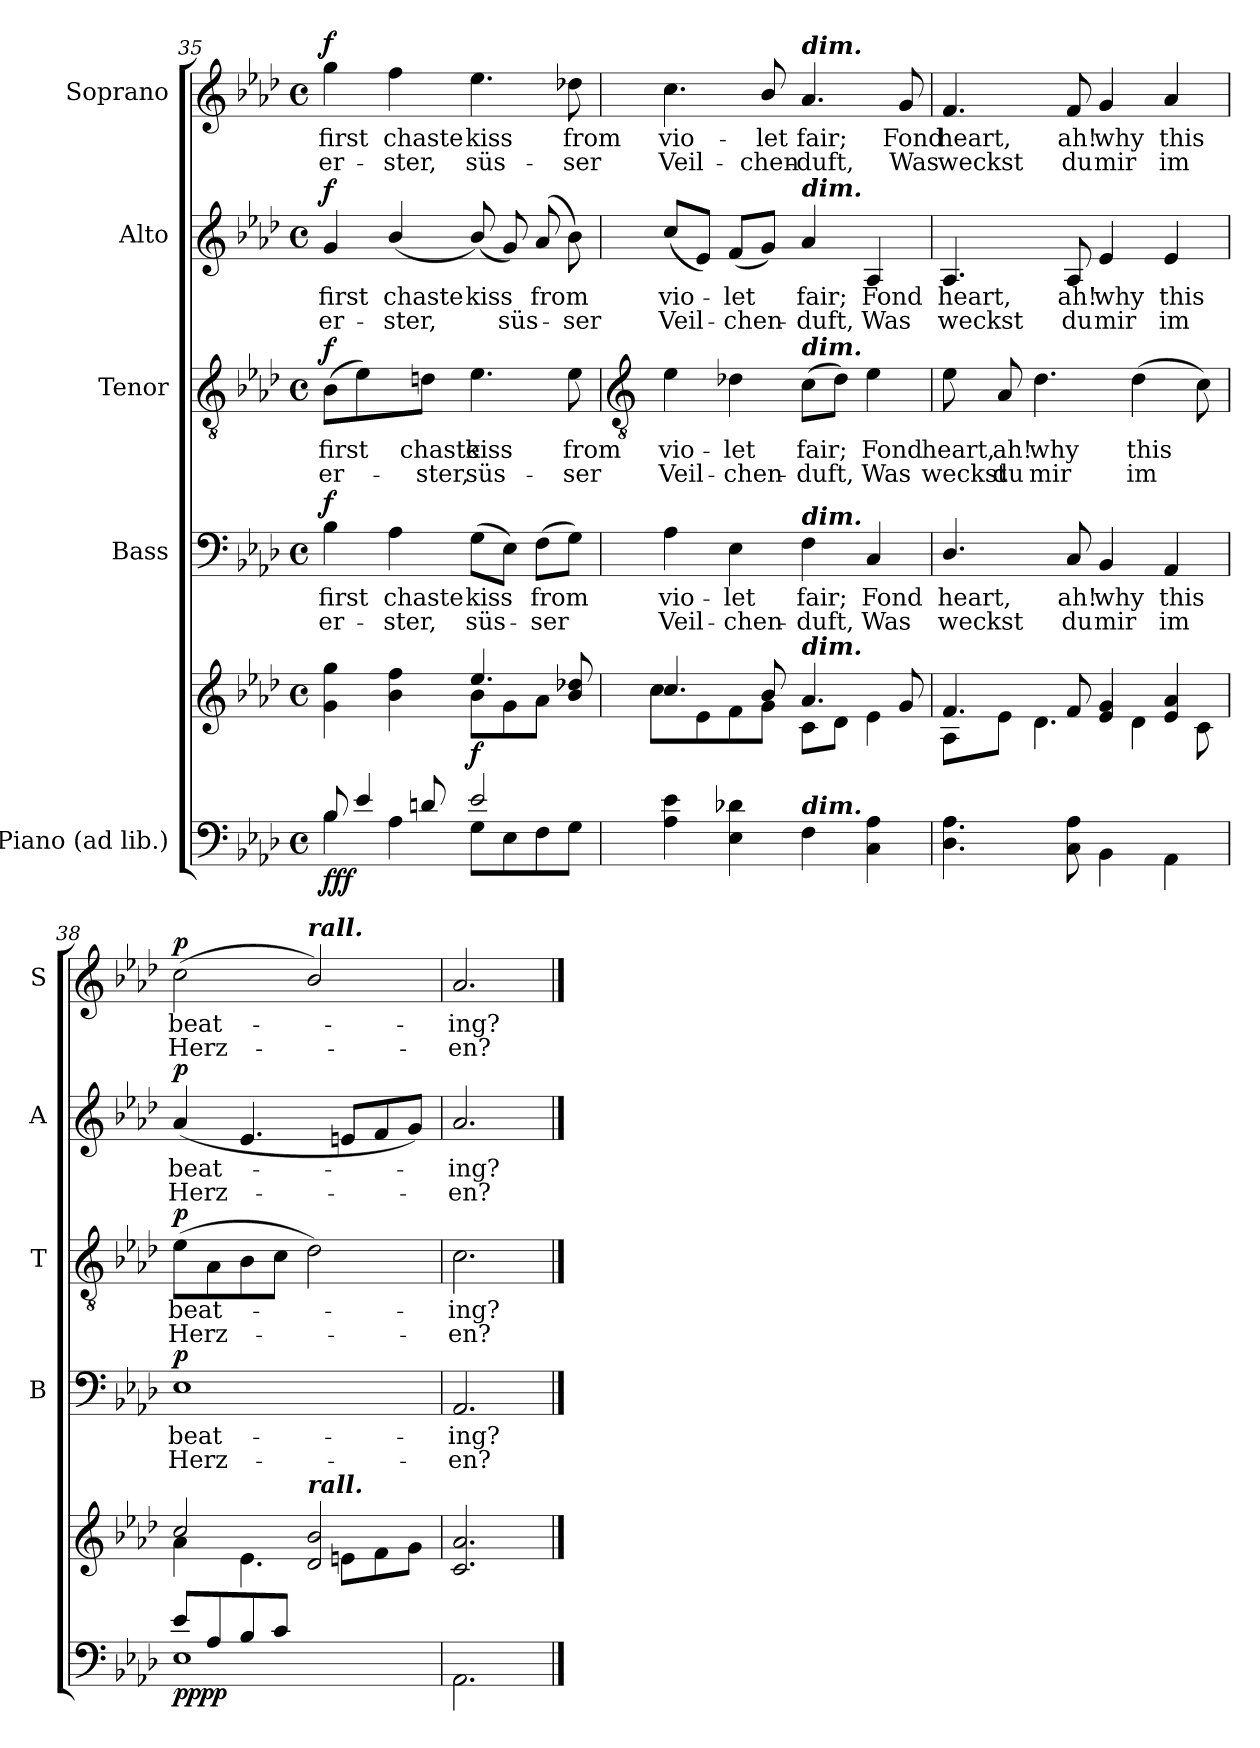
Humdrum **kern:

**kern	**kern	**dynam	**kern	**text	**text	**dynam	**kern	**text	**text	**dynam	**kern	**text	**text	**dynam	**kern	**text	**text	**dynam
*part5	*part5	*part5	*part4	*part4	*part4	*part4	*part3	*part3	*part3	*part3	*part2	*part2	*part2	*part2	*part1	*part1	*part1	*part1
*staff6	*staff5	*staff5/6	*staff4	*staff4	*staff4	*staff4	*staff3	*staff3	*staff3	*staff3	*staff2	*staff2	*staff2	*staff2	*staff1	*staff1	*staff1	*staff1
*I"Piano (ad lib.)	*	*	*I"Bass	*	*	*	*I"Tenor	*	*	*	*I"Alto	*	*	*	*I"Soprano	*	*	*
*	*	*	*I'B	*	*	*	*I'T	*	*	*	*I'A	*	*	*	*I'S	*	*	*
*clefF4	*clefG2	*	*clefF4	*	*	*	*clefGv2	*	*	*	*clefG2	*	*	*	*clefG2	*	*	*
*k[b-e-a-d-]	*k[b-e-a-d-]	*	*k[b-e-a-d-]	*	*	*	*k[b-e-a-d-]	*	*	*	*k[b-e-a-d-]	*	*	*	*k[b-e-a-d-]	*	*	*
*A-:	*A-:	*	*A-:	*	*	*	*A-:	*	*	*	*A-:	*	*	*	*A-:	*	*	*
*M4/4	*M4/4	*	*M4/4	*	*	*	*M4/4	*	*	*	*M4/4	*	*	*	*M4/4	*	*	*
*met(c)	*met(c)	*	*met(c)	*	*	*	*met(c)	*	*	*	*met(c)	*	*	*	*met(c)	*	*	*
=35	=35	=35	=35	=35	=35	=35	=35	=35	=35	=35	=35	=35	=35	=35	=35	=35	=35	=35
*^	*^	*	*	*	*	*	*	*	*	*	*	*	*	*	*	*	*	*
!	!	!	!	!LO:DY:b=2	!	!LO:LY:b	!LO:LY:b	!	!	!LO:LY:b	!LO:LY:b	!	!	!LO:LY:b	!LO:LY:b	!	!	!LO:LY:b	!LO:LY:b	!
!	!	!	!	!LO:DY:n=1:b=2	!	!	!	!	!	!	!	!	!	!	!	!	!	!	!	!
!	!	!	!	!LO:DY:n=2:b	!	!	!	!LO:DY:b	!	!	!	!LO:DY:b	!	!	!	!LO:DY:b	!	!	!	!LO:DY:b
8B-/	4B-\	4g\ 4gg\	2ryy	f f f	4B-	first	er-	f	(>8B-L	first	er-	f	4g	first	er-	f	4gg	first	er-	f
4e-/	.	.	.	.	.	.	.	.	4e-)	.	.	.	.	.	.	.	.	.	.	.
!	!	!	!	!	!	!LO:LY:b	!LO:LY:b	!	!	!	!	!	!	!LO:LY:b	!LO:LY:b	!	!	!LO:LY:b	!LO:LY:b	!
.	4A-\	4b-\ 4ff\	.	.	4A-	-chaste	ster,	.	.	.	.	.	(<4b-/	-chaste	ster,	.	4ff	-chaste	ster,	.
!	!	!	!	!	!	!	!	!	!	!LO:LY:b	!LO:LY:b	!	!	!	!	!	!	!	!	!
8dn/	.	.	.	.	.	.	.	.	8dnJ	chaste	ster,	.	.	.	.	.	.	.	.	.
!	!	!	!	!LO:DY:n=3:b	!	!LO:LY:b	!LO:LY:b	!	!	!LO:LY:b	!LO:LY:b	!	!	!LO:LY:b	!	!	!	!LO:LY:b	!LO:LY:b	!
2e-/	8G\L	4.ee-/	8b-/L	f	(>8GL	kiss	süs-	.	4.e-	kiss	süs-	.	(<8b-/)	kiss	.	.	4.ee-	kiss	süs-	.
!	!	!	!	!	!	!	!	!	!	!	!	!	!	!	!LO:LY:b	!	!	!	!	!
.	8E-\	.	8g\	.	8E-J)	.	.	.	.	.	.	.	8g)	.	süs-	.	.	.	.	.
!	!	!	!	!	!	!LO:LY:b	!LO:LY:b	!	!	!	!	!	!	!LO:LY:b	!	!	!	!	!	!
.	8F\	.	8a-\J	.	(>8FL	from	ser	.	.	.	.	.	(<8a-	from	.	.	.	.	.	.
!	!	!	!	!	!	!	!	!	!	!LO:LY:b	!LO:LY:b	!	!	!	!LO:LY:b	!	!	!LO:LY:b	!LO:LY:b	!
.	8G\J	8b-/ 8dd-X/	8ryy	.	8GJ)	.	.	.	8e-	-from	ser	.	8b-)	.	ser	.	8dd-X	-from	ser	.
!!LO:LB:g=z
=36	=36	=36	=36	=36	=36	=36	=36	=36	=36	=36	=36	=36	=36	=36	=36	=36	=36	=36	=36	=36
*	*	*	*	*	*	*	*	*	*clefGv2	*	*	*	*	*	*	*	*	*	*	*
!	!	!	!	!	!	!LO:LY:b	!LO:LY:b	!	!	!LO:LY:b	!LO:LY:b	!	!	!LO:LY:b	!LO:LY:b	!	!	!LO:LY:b	!LO:LY:b	!
2ryy	4A-\ 4e-\	4.cc/	8cc\L	.	4A-	vio-	-Veil-	.	4e-	vio-	-Veil-	.	(8ccL	vio-	Veil-	.	4.cc	vio-	-Veil-	.
.	.	.	8e-\	.	.	.	.	.	.	.	.	.	8e-J)	.	.	.	.	.	.	.
!	!	!	!	!	!	!LO:LY:b	!LO:LY:b	!	!	!LO:LY:b	!LO:LY:b	!	!	!LO:LY:b	!LO:LY:b	!	!	!	!	!
.	4E-\ 4d-X\	.	8f\	.	4E-	-let	chen-	.	4d-X	-let	chen-	.	(<8fL	let	chen-	.	.	.	.	.
!	!	!	!	!	!	!	!	!	!	!	!	!	!	!	!	!	!	!LO:LY:b	!LO:LY:b	!
.	.	8b-/	8g\J	.	.	.	.	.	.	.	.	.	8gJ)	.	.	.	8b-/	-let	chen-	.
!	!	!	!	!	!	!	!	!	!	!	!	!	!	!	!	!	!LO:TX:a:Bi:t=dim.	!	!	!
!	!	!	!	!	!	!	!	!	!	!	!	!	!LO:TX:a:Bi:t=dim.	!	!	!	!	!	!	!
!	!	!	!	!	!	!	!	!	!LO:TX:a:Bi:t=dim.	!	!	!	!	!	!	!	!	!	!	!
!	!	!	!	!	!LO:TX:a:Bi:t=dim.	!	!	!	!	!	!	!	!	!	!	!	!	!	!	!
!	!	!LO:TX:a:Bi:t=dim.	!	!	!	!	!	!	!	!	!	!	!	!	!	!	!	!	!	!
!LO:TX:a:Bi:t=dim.	!	!	!	!	!	!	!	!	!	!	!	!	!	!	!	!	!	!	!	!
!	!	!	!	!	!	!LO:LY:b	!LO:LY:b	!	!	!LO:LY:b	!LO:LY:b	!	!	!LO:LY:b	!LO:LY:b	!	!	!LO:LY:b	!LO:LY:b	!
8ryy	4F\	4.a-/	8c\L	.	4F	-fair;	duft,	.	(>8cL	-fair;	duft,	.	4a-	fair;	duft,	.	4.a-	-fair;	duft,	.
4.ryy	.	.	8d-\J	.	.	.	.	.	8d-J)	.	.	.	.	.	.	.	.	.	.	.
!	!	!	!	!	!	!LO:LY:b	!LO:LY:b	!	!	!LO:LY:b	!LO:LY:b	!	!	!LO:LY:b	!LO:LY:b	!	!	!	!	!
.	4C\ 4A-\	.	4e-\	.	4C	Fond	Was	.	4e-	Fond	Was	.	4A-	Fond	Was	.	.	.	.	.
!	!	!	!	!	!	!	!	!	!	!	!	!	!	!	!	!	!	!LO:LY:b	!LO:LY:b	!
.	.	8g/	.	.	.	.	.	.	.	.	.	.	.	.	.	.	8g	Fond	Was	.
=37	=37	=37	=37	=37	=37	=37	=37	=37	=37	=37	=37	=37	=37	=37	=37	=37	=37	=37	=37	=37
!	!	!	!	!	!	!LO:LY:b	!LO:LY:b	!	!	!LO:LY:b	!LO:LY:b	!	!	!LO:LY:b	!LO:LY:b	!	!	!LO:LY:b	!LO:LY:b	!
1ryy	4.D-\ 4.A-\	4.f/	8A-\L	.	4.D-/	heart,	weckst	.	8e-	heart,	weckst	.	4.A-	heart,	weckst	.	4.f	heart,	weckst	.
!	!	!	!	!	!	!	!	!	!	!LO:LY:b	!LO:LY:b	!	!	!	!	!	!	!	!	!
.	.	.	8e-\J	.	.	.	.	.	8A-	ah!	du	.	.	.	.	.	.	.	.	.
!	!	!	!	!	!	!	!	!	!	!LO:LY:b	!LO:LY:b	!	!	!	!	!	!	!	!	!
.	.	.	4.d-\	.	.	.	.	.	4.d-	why	mir	.	.	.	.	.	.	.	.	.
!	!	!	!	!	!	!LO:LY:b	!LO:LY:b	!	!	!	!	!	!	!LO:LY:b	!LO:LY:b	!	!	!LO:LY:b	!LO:LY:b	!
.	8C\ 8A-\	8f/	.	.	8C	ah!	du	.	.	.	.	.	8A-	ah!	du	.	8f	ah!	du	.
!	!	!	!	!	!	!LO:LY:b	!LO:LY:b	!	!	!	!	!	!	!LO:LY:b	!LO:LY:b	!	!	!LO:LY:b	!LO:LY:b	!
.	4BB-\	4e-/ 4g/	.	.	4BB-	why	mir	.	.	.	.	.	4e-	why	mir	.	4g	why	mir	.
!	!	!	!	!	!	!	!	!	!	!LO:LY:b	!LO:LY:b	!	!	!	!	!	!	!	!	!
.	.	.	4d-\	.	.	.	.	.	(>4d-	this	im	.	.	.	.	.	.	.	.	.
!	!	!	!	!	!	!LO:LY:b	!LO:LY:b	!	!	!	!	!	!	!LO:LY:b	!LO:LY:b	!	!	!LO:LY:b	!LO:LY:b	!
.	4AA-\	4e-/ 4a-/	.	.	4AA-	this	im	.	.	.	.	.	4e-	this	im	.	4a-	this	im	.
.	.	.	8c\	.	.	.	.	.	8c)	.	.	.	.	.	.	.	.	.	.	.
=38	=38	=38	=38	=38	=38	=38	=38	=38	=38	=38	=38	=38	=38	=38	=38	=38	=38	=38	=38	=38
!	!	!	!	!LO:DY:b=2	!	!LO:LY:b	!LO:LY:b	!	!	!LO:LY:b	!LO:LY:b	!	!	!LO:LY:b	!LO:LY:b	!	!	!LO:LY:b	!LO:LY:b	!
!	!	!	!	!LO:DY:n=1:b=2	!	!	!	!	!	!	!	!	!	!	!	!	!	!	!	!
!	!	!	!	!LO:DY:n=2:b	!	!	!	!	!	!	!	!	!	!	!	!	!	!	!	!
!	!	!	!	!LO:DY:n=3:b	!	!	!	!LO:DY:b	!	!	!	!LO:DY:b	!	!	!	!LO:DY:b	!	!	!	!LO:DY:b
8e-/L	1E-\	2cc/	4a-\	p p p p	1E-	beat-	-Herz-	p	(>8e-L	beat-	Herz-	p	(<4a-	beat-	Herz-	p	(<2cc	beat-	Herz-	p
8A-/	.	.	.	.	.	.	.	.	8A-	.	.	.	.	.	.	.	.	.	.	.
8B-/	.	.	4.e-\	.	.	.	.	.	8B-	.	.	.	4.e-	.	.	.	.	.	.	.
8c/J	.	.	.	.	.	.	.	.	8cJ	.	.	.	.	.	.	.	.	.	.	.
!	!	!	!	!	!	!	!	!	!	!	!	!	!	!	!	!	!LO:TX:a:Bi:t=rall.	!	!	!
!	!	!LO:TX:a:Bi:t=rall.	!	!	!	!	!	!	!	!	!	!	!	!	!	!	!	!	!	!
2ryy	.	2d-/ 2b-/	.	.	.	.	.	.	2d-)	.	.	.	.	.	.	.	2b-/)	.	.	.
.	.	.	8en\L	.	.	.	.	.	.	.	.	.	8enL	.	.	.	.	.	.	.
.	.	.	8f\	.	.	.	.	.	.	.	.	.	8f	.	.	.	.	.	.	.
.	.	.	8g\J	.	.	.	.	.	.	.	.	.	8gJ)	.	.	.	.	.	.	.
=39	=39	=39	=39	=39	=39	=39	=39	=39	=39	=39	=39	=39	=39	=39	=39	=39	=39	=39	=39	=39
!	!	!	!	!	!	!LO:LY:b	!LO:LY:b	!	!	!LO:LY:b	!LO:LY:b	!	!	!LO:LY:b	!LO:LY:b	!	!	!LO:LY:b	!LO:LY:b	!
2.ryy	2.AA-\	2.c/ 2.a-/	2.ryy	.	2.AA-	-ing?	en?	.	2.c	ing?	en?	.	2.a-	ing?	en?	.	2.a-	ing?	en?	.
*v	*v	*	*	*	*	*	*	*	*	*	*	*	*	*	*	*	*	*	*	*
*	*v	*v	*	*	*	*	*	*	*	*	*	*	*	*	*	*	*	*	*
==	==	==	==	==	==	==	==	==	==	==	==	==	==	==	==	==	==	==
*-	*-	*-	*-	*-	*-	*-	*-	*-	*-	*-	*-	*-	*-	*-	*-	*-	*-	*-
